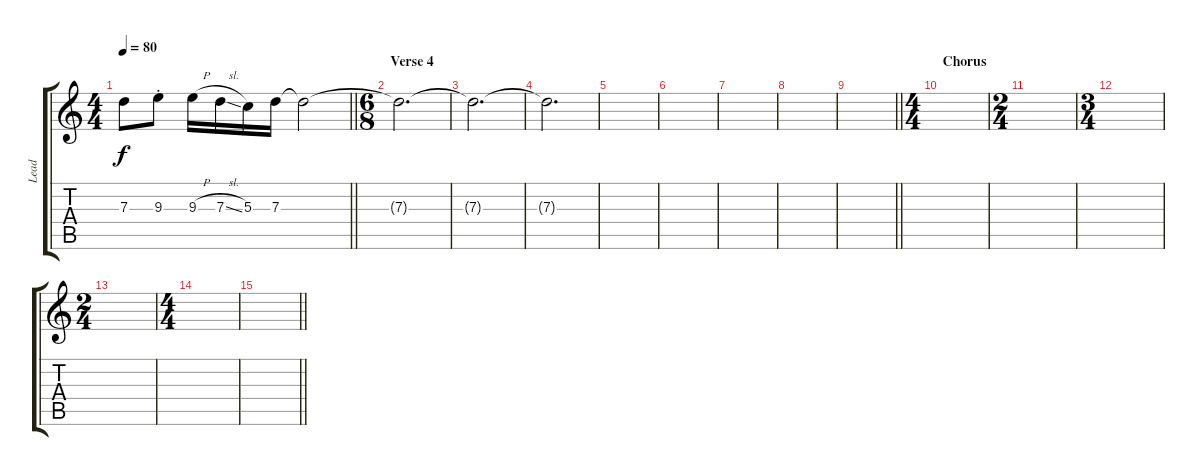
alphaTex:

\track ("Lead" "Lead") {instrument distortionguitar}
\staff {score tabs}
\tuning (E4 B3 G3 D3 A2 E2) {hide}
\ts (4 4)
\tempo 80
\clef g2
\barLineRight lightlight
\ks c
7.3{t}.8{dy f} 9.3{st}.8 9.3{h}.16 7.3{sl}.16 5.3.16 7.3.16 7.3{t}.2 |
\ts (6 8)
\section ("" "Verse 4")
7.3{t}.2{d} |
7.3{t}.2{d} |
7.3{t}.2{d} |
|
|
|
|
\barLineRight lightlight
|
\ts (4 4)
\section ("" "Chorus")
|
\ts (2 4)
|
\ts (3 4)
|
\ts (2 4)
|
\ts (4 4)
|
\barLineRight lightlight
